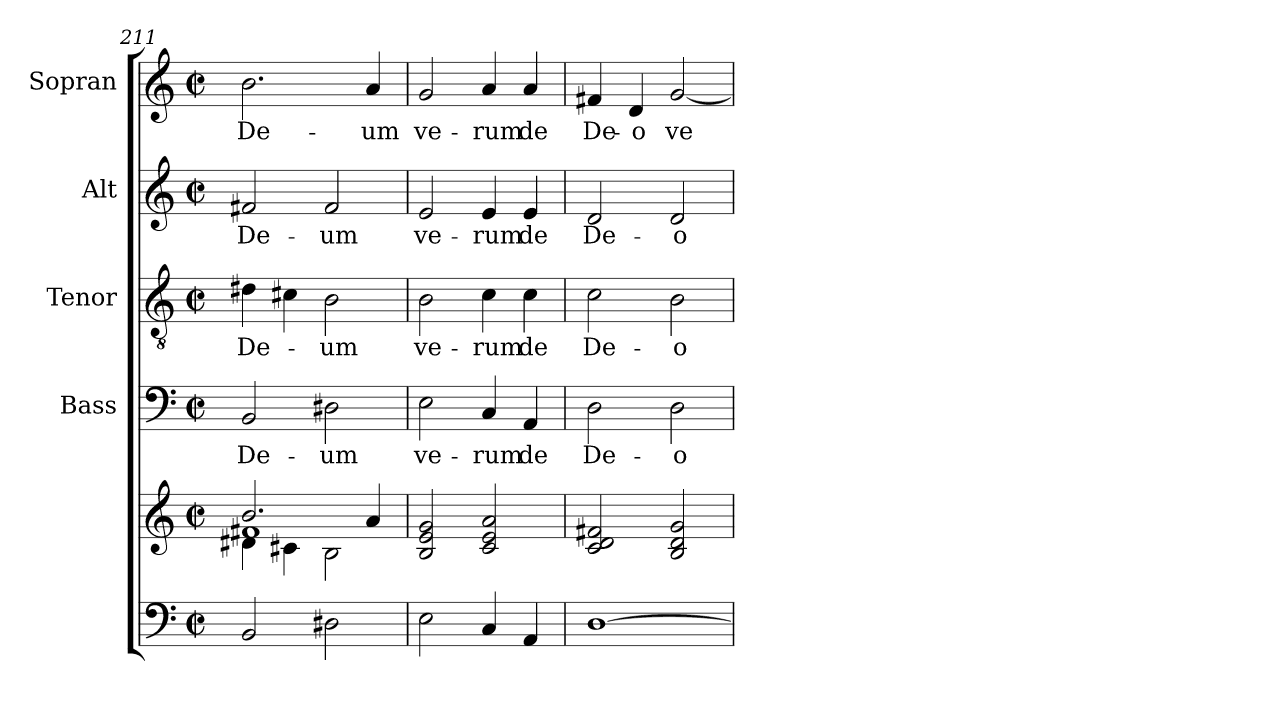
**kern	**kern	**kern	**text	**kern	**text	**kern	**text	**kern	**text
*part5	*part5	*part4	*part4	*part3	*part3	*part2	*part2	*part1	*part1
*staff6	*staff5	*staff4	*staff4	*staff3	*staff3	*staff2	*staff2	*staff1	*staff1
*	*	*I"Bass	*	*I"Tenor	*	*I"Alt	*	*I"Sopran	*
*	*	*I'B.	*	*I'T.	*	*I'A.	*	*I'S.	*
!!LO:PB:g=z
*clefF4	*clefG2	*clefF4	*	*clefGv2	*	*clefG2	*	*clefG2	*
*k[]	*k[]	*k[]	*	*k[]	*	*k[]	*	*k[]	*
*C:	*C:	*C:	*	*C:	*	*C:	*	*C:	*
*M2/2	*M2/2	*M2/2	*	*M2/2	*	*M2/2	*	*M2/2	*
*met(c|)	*met(c|)	*met(c|)	*	*met(c|)	*	*met(c|)	*	*met(c|)	*
=211	=211	=211	=211	=211	=211	=211	=211	=211	=211
*	*^	*	*	*	*	*	*	*	*
*	*	*^	*	*	*	*	*	*	*	*
!	!	!	!	!	!LO:LY:b	!	!LO:LY:b	!	!LO:LY:b	!	!LO:LY:b
2BB/	2.b/	4d#X\	1f#X	2BB/	De-	4d#X\	De-	2f#X/	De-	2.b\	De-
.	.	4c#X\	.	.	.	4c#X\	.	.	.	.	.
!	!	!	!	!	!LO:LY:b	!	!LO:LY:b	!	!LO:LY:b	!	!
2D#X\	.	2B\	.	2D#X\	-um	2B\	-um	2f#/	-um	.	.
!	!	!	!	!	!	!	!	!	!	!	!LO:LY:b
.	4a/	.	.	.	.	.	.	.	.	4a/	-um
*	*v	*v	*v	*	*	*	*	*	*	*	*
=212	=212	=212	=212	=212	=212	=212	=212	=212	=212
!	!	!	!LO:LY:b	!	!LO:LY:b	!	!LO:LY:b	!	!LO:LY:b
2E\	2B/ 2e/ 2g/	2E\	ve-	2B\	ve-	2e/	ve-	2g/	ve-
!	!	!	!LO:LY:b	!	!LO:LY:b	!	!LO:LY:b	!	!LO:LY:b
4C/	2c/ 2e/ 2a/	4C/	-rum	4c\	-rum	4e/	-rum	4a/	-rum
!	!	!	!LO:LY:b	!	!LO:LY:b	!	!LO:LY:b	!	!LO:LY:b
4AA/	.	4AA/	de	4c\	de	4e/	de	4a/	de
=213	=213	=213	=213	=213	=213	=213	=213	=213	=213
!	!	!	!LO:LY:b	!	!LO:LY:b	!	!LO:LY:b	!	!LO:LY:b
[1D	2c/ 2d/ 2f#X/	2D\	De-	2c\	De-	2d/	De-	4f#X/	De-
!	!	!	!	!	!	!	!	!	!LO:LY:b
.	.	.	.	.	.	.	.	4d/	-o
!	!	!	!LO:LY:b	!	!LO:LY:b	!	!LO:LY:b	!	!LO:LY:b
.	2B/ 2d/ 2g/	2D\	-o	2B\	-o	2d/	-o	[2g/	ve-
=	=	=	=	=	=	=	=	=	=
*-	*-	*-	*-	*-	*-	*-	*-	*-	*-
